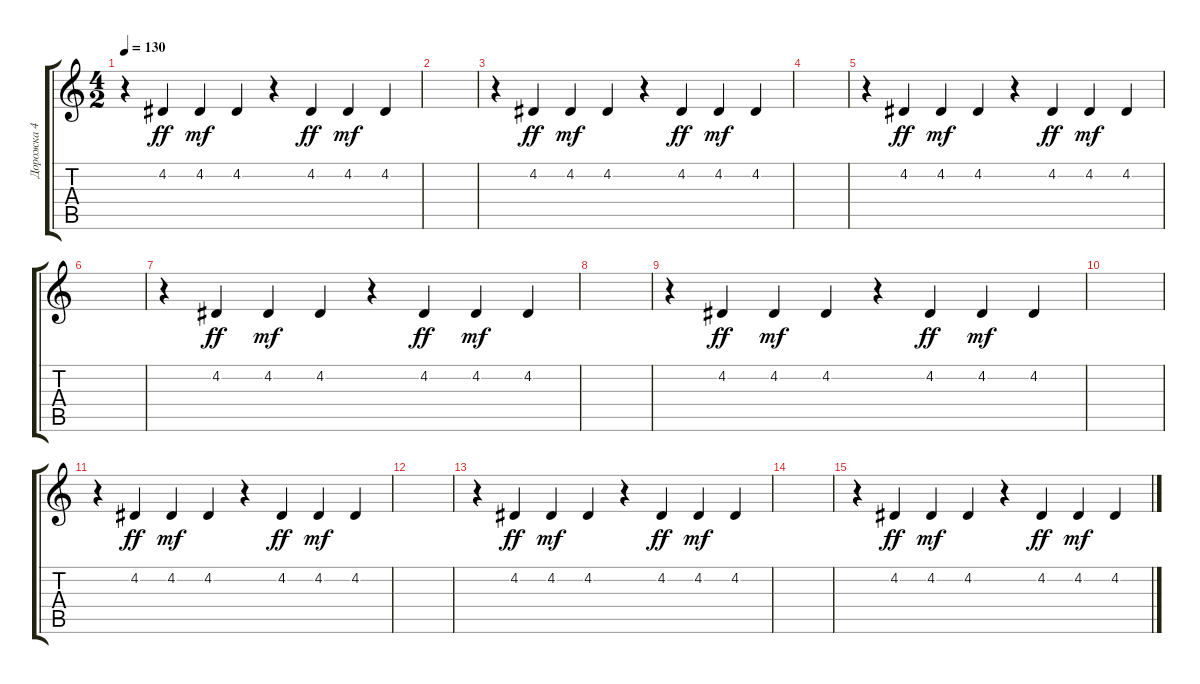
\track ("Дорожка 4" "Дорожка 4") {instrument steeldrums}
\staff {score tabs}
\tuning (E4 B3 G3 D3 A2 E2) {hide}
\ts (4 2)
\tempo 130
\clef g2
\ks c
r.4{dy mf} 4.2.4{dy ff} 4.2.4{dy mf} 4.2.4 r.4 4.2.4{dy ff} 4.2.4{dy mf} 4.2.4 |
|
r.4 4.2.4{dy ff} 4.2.4{dy mf} 4.2.4 r.4 4.2.4{dy ff} 4.2.4{dy mf} 4.2.4 |
|
r.4 4.2.4{dy ff} 4.2.4{dy mf} 4.2.4 r.4 4.2.4{dy ff} 4.2.4{dy mf} 4.2.4 |
|
r.4 4.2.4{dy ff} 4.2.4{dy mf} 4.2.4 r.4 4.2.4{dy ff} 4.2.4{dy mf} 4.2.4 |
|
r.4 4.2.4{dy ff} 4.2.4{dy mf} 4.2.4 r.4 4.2.4{dy ff} 4.2.4{dy mf} 4.2.4 |
|
r.4 4.2.4{dy ff} 4.2.4{dy mf} 4.2.4 r.4 4.2.4{dy ff} 4.2.4{dy mf} 4.2.4 |
|
r.4 4.2.4{dy ff} 4.2.4{dy mf} 4.2.4 r.4 4.2.4{dy ff} 4.2.4{dy mf} 4.2.4 |
|
r.4 4.2.4{dy ff} 4.2.4{dy mf} 4.2.4 r.4 4.2.4{dy ff} 4.2.4{dy mf} 4.2.4
